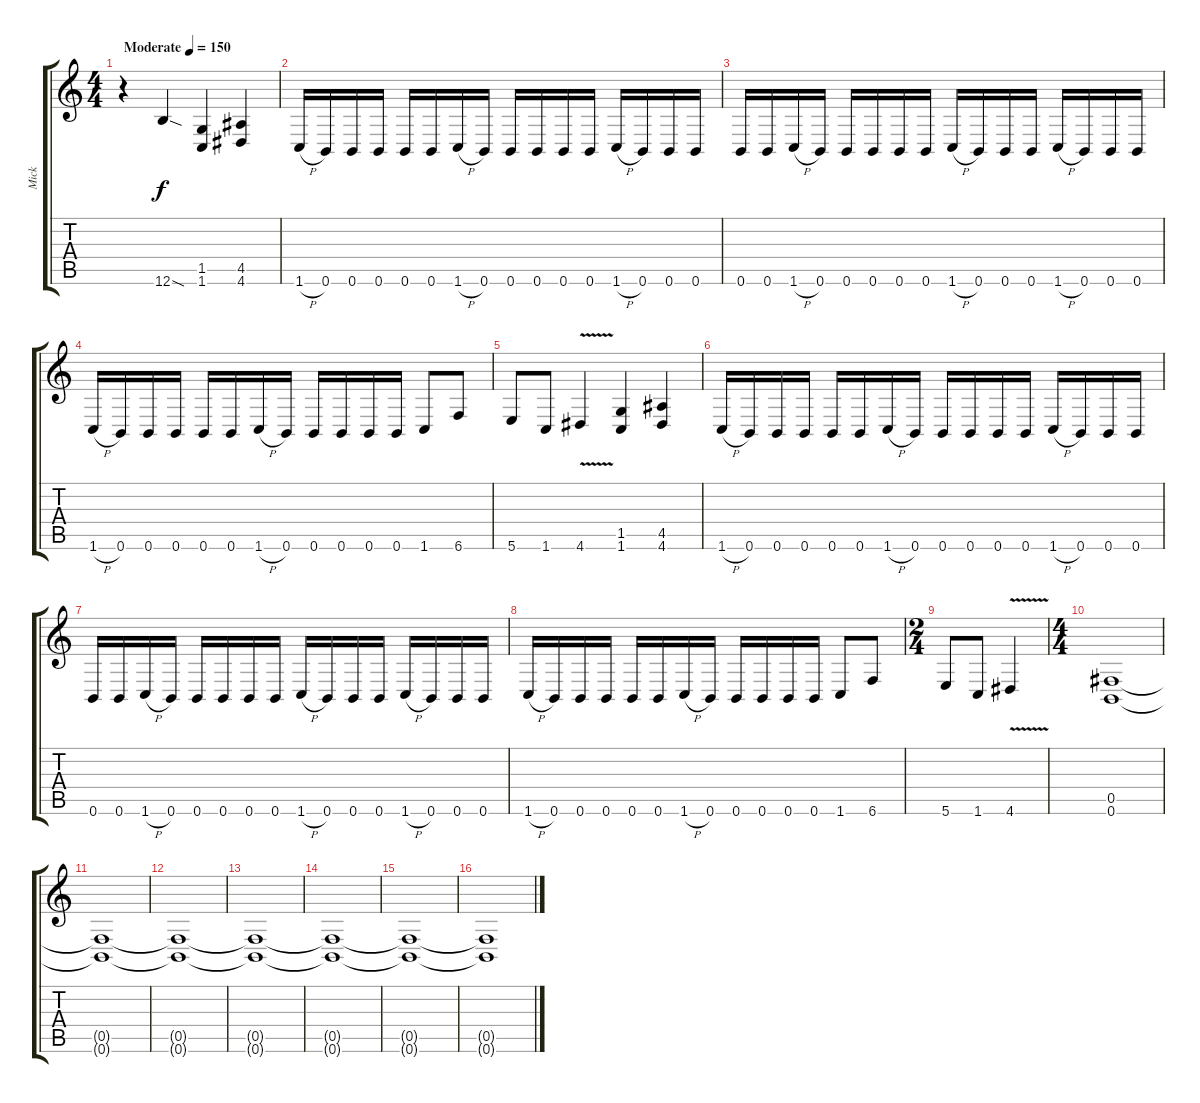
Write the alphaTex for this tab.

\track ("Mick" "Mick") {instrument distortionguitar}
\staff {score tabs}
\tuning (Db4 Ab3 E3 B2 Gb2 B1) {hide}
\ts (4 4)
\tempo (150 "Moderate")
\clef g2
\ks c
r.4{dy f instrument distortionguitar} 12.6{sod}.4 (1.5 1.6).4 (4.5 4.6).4 |
1.6{h}.16 0.6.16 0.6.16 0.6.16 0.6.16 0.6.16 1.6{h}.16 0.6.16 0.6.16 0.6.16 0.6.16 0.6.16 1.6{h}.16 0.6.16 0.6.16 0.6.16 |
0.6.16 0.6.16 1.6{h}.16 0.6.16 0.6.16 0.6.16 0.6.16 0.6.16 1.6{h}.16 0.6.16 0.6.16 0.6.16 1.6{h}.16 0.6.16 0.6.16 0.6.16 |
1.6{h}.16 0.6.16 0.6.16 0.6.16 0.6.16 0.6.16 1.6{h}.16 0.6.16 0.6.16 0.6.16 0.6.16 0.6.16 1.6.8 6.6.8 |
5.6.8 1.6.8 4.6{v}.4 (1.5 1.6).4 (4.5 4.6).4 |
1.6{h}.16 0.6.16 0.6.16 0.6.16 0.6.16 0.6.16 1.6{h}.16 0.6.16 0.6.16 0.6.16 0.6.16 0.6.16 1.6{h}.16 0.6.16 0.6.16 0.6.16 |
0.6.16 0.6.16 1.6{h}.16 0.6.16 0.6.16 0.6.16 0.6.16 0.6.16 1.6{h}.16 0.6.16 0.6.16 0.6.16 1.6{h}.16 0.6.16 0.6.16 0.6.16 |
1.6{h}.16 0.6.16 0.6.16 0.6.16 0.6.16 0.6.16 1.6{h}.16 0.6.16 0.6.16 0.6.16 0.6.16 0.6.16 1.6.8 6.6.8 |
\ts (2 4)
5.6.8 1.6.8 4.6{v}.4 |
\ts (4 4)
(0.5 0.6).1 |
(0.5{t} 0.6{t}).1 |
(0.5{t} 0.6{t}).1 |
(0.5{t} 0.6{t}).1 |
(0.5{t} 0.6{t}).1 |
(0.5{t} 0.6{t}).1{volume 0} |
(0.5{t} 0.6{t}).1
